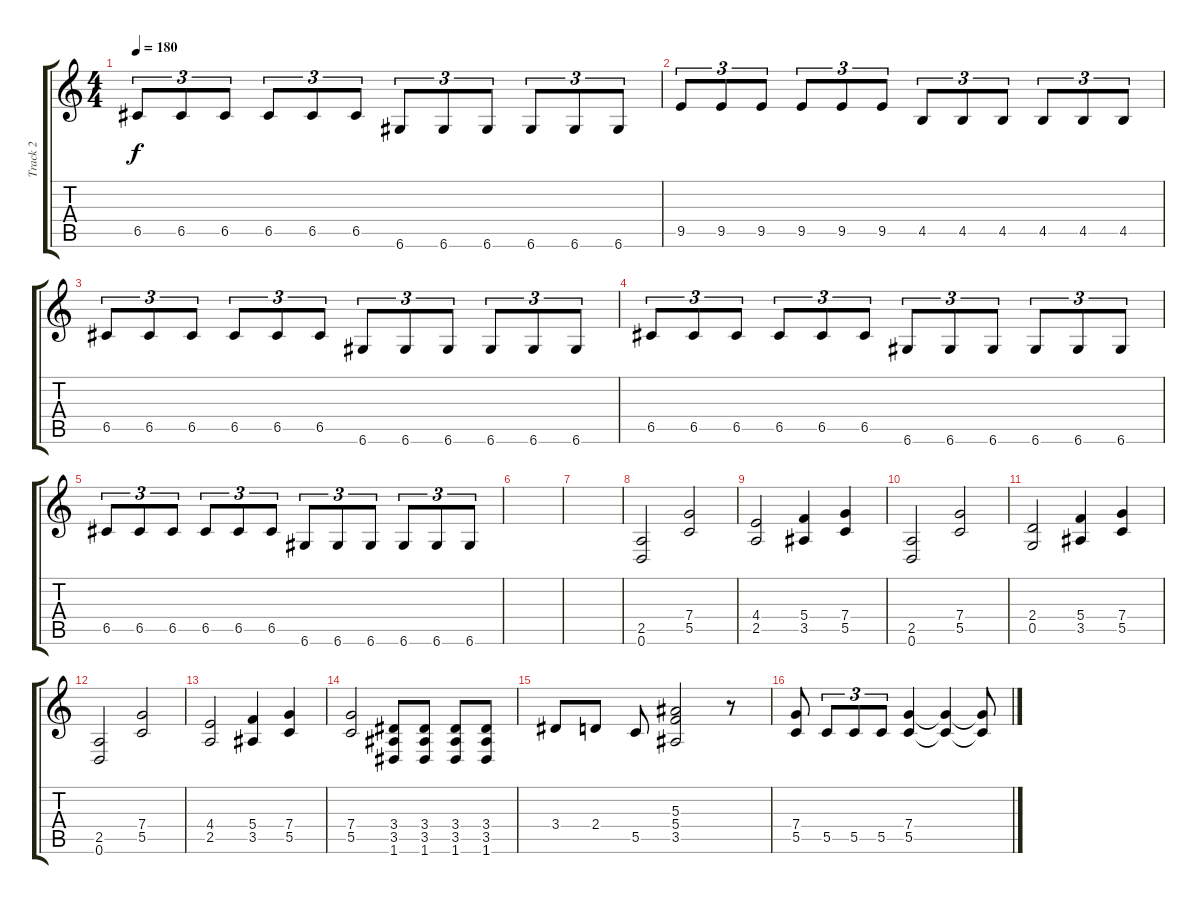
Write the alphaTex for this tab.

\track ("Track 2" "Track 2") {instrument overdrivenguitar}
\staff {score tabs}
\tuning (D4 A3 F3 C3 G2 D2) {hide}
\ts (4 4)
\tempo 180
\clef g2
\ks c
6.5.8{tu (3 2) dy f} 6.5.8{tu (3 2)} 6.5.8{tu (3 2)} 6.5.8{tu (3 2)} 6.5.8{tu (3 2)} 6.5.8{tu (3 2)} 6.6.8{tu (3 2)} 6.6.8{tu (3 2)} 6.6.8{tu (3 2)} 6.6.8{tu (3 2)} 6.6.8{tu (3 2)} 6.6.8{tu (3 2)} |
9.5.8{tu (3 2)} 9.5.8{tu (3 2)} 9.5.8{tu (3 2)} 9.5.8{tu (3 2)} 9.5.8{tu (3 2)} 9.5.8{tu (3 2)} 4.5.8{tu (3 2)} 4.5.8{tu (3 2)} 4.5.8{tu (3 2)} 4.5.8{tu (3 2)} 4.5.8{tu (3 2)} 4.5.8{tu (3 2)} |
6.5.8{tu (3 2)} 6.5.8{tu (3 2)} 6.5.8{tu (3 2)} 6.5.8{tu (3 2)} 6.5.8{tu (3 2)} 6.5.8{tu (3 2)} 6.6.8{tu (3 2)} 6.6.8{tu (3 2)} 6.6.8{tu (3 2)} 6.6.8{tu (3 2)} 6.6.8{tu (3 2)} 6.6.8{tu (3 2)} |
6.5.8{tu (3 2)} 6.5.8{tu (3 2)} 6.5.8{tu (3 2)} 6.5.8{tu (3 2)} 6.5.8{tu (3 2)} 6.5.8{tu (3 2)} 6.6.8{tu (3 2)} 6.6.8{tu (3 2)} 6.6.8{tu (3 2)} 6.6.8{tu (3 2)} 6.6.8{tu (3 2)} 6.6.8{tu (3 2)} |
6.5.8{tu (3 2)} 6.5.8{tu (3 2)} 6.5.8{tu (3 2)} 6.5.8{tu (3 2)} 6.5.8{tu (3 2)} 6.5.8{tu (3 2)} 6.6.8{tu (3 2)} 6.6.8{tu (3 2)} 6.6.8{tu (3 2)} 6.6.8{tu (3 2)} 6.6.8{tu (3 2)} 6.6.8{tu (3 2)} |
|
|
(2.5 0.6).2{volume 13} (7.4 5.5).2 |
(4.4 2.5).2 (5.4 3.5).4 (7.4 5.5).4 |
(2.5 0.6).2 (7.4 5.5).2 |
(2.4 0.5).2 (5.4 3.5).4 (7.4 5.5).4 |
(2.5 0.6).2 (7.4 5.5).2 |
(4.4 2.5).2 (5.4 3.5).4 (7.4 5.5).4 |
(7.4 5.5).2 (3.4 3.5 1.6).8 (3.4 3.5 1.6).8 (3.4 3.5 1.6).8 (3.4 3.5 1.6).8 |
3.4.8 2.4.8 5.5.8 (5.3 5.4 3.5).2 r.8 |
(7.4 5.5).8{volume 16} 5.5.8{tu (3 2)} 5.5.8{tu (3 2)} 5.5.8{tu (3 2)} (7.4 5.5).4 (7.4{t} 5.5{t}).4 (7.4{t} 5.5{t}).8
